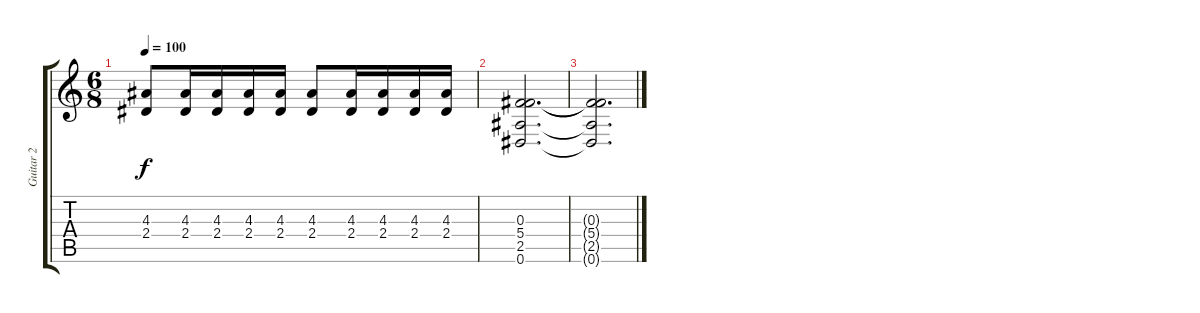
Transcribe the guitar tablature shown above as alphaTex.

\track ("Guitar 2" "Guitar 2") {instrument acousticguitarsteel}
\staff {score tabs}
\tuning (Eb4 Bb3 Gb3 Db3 Ab2 Eb2) {hide}
\ts (6 8)
\tempo 100
\clef g2
\ks c
(4.3 2.4).8{dy f} (4.3 2.4).16 (4.3 2.4).16 (4.3 2.4).16 (4.3 2.4).16 (4.3 2.4).8 (4.3 2.4).16 (4.3 2.4).16 (4.3 2.4).16 (4.3 2.4).16 |
(0.3 5.4 2.5 0.6).2{d} |
(0.3{t} 5.4{t} 2.5{t} 0.6{t}).2{d}
